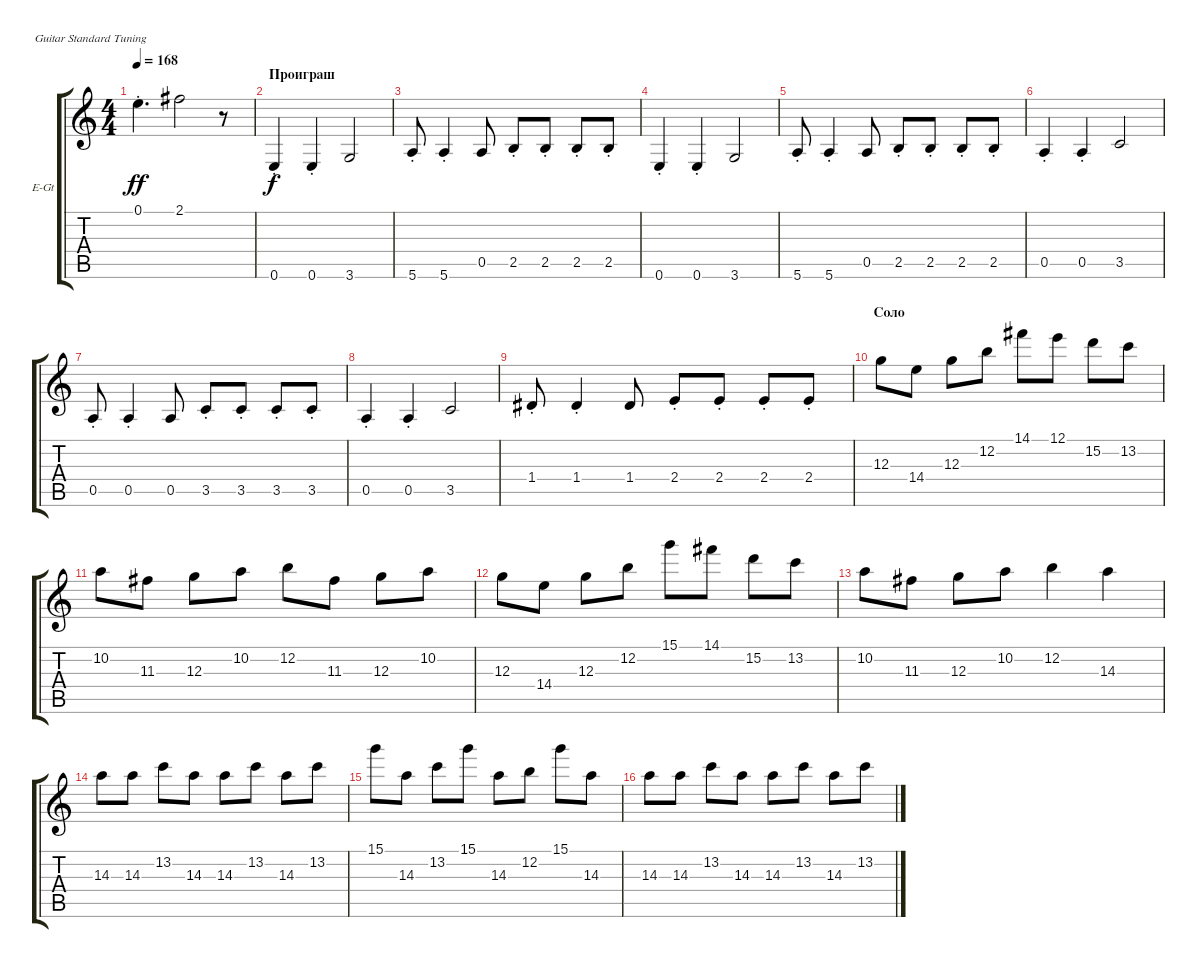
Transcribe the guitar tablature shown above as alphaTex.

\defaultSystemsLayout 4
\bracketExtendMode groupsimilarinstruments
\firstSystemTrackNameOrientation horizontal
\otherSystemsTrackNameOrientation horizontal
\track ("Г. Каспарян" "E-Gt") {instrument electricguitarclean}
\staff {score tabs}
\tuning (E4 B3 G3 D3 A2 E2)
\ts (4 4)
\tempo 168
\clef g2
\scale
0.333333
\ks c
0.1{st}.4{d dy ff} 2.1.2 r.8 |
\section ("" "Проиграш")
\scale
0.333333 0.6{st}.4{dy f} 0.6{st}.4 3.6.2 |
\scale
0.333333 5.6{st}.8 5.6{st}.4 0.5.8 2.5{st}.8 2.5{st}.8 2.5{st}.8 2.5{st}.8 |
\scale
0.333333 0.6{st}.4 0.6{st}.4 3.6.2 |
\scale
0.333333 5.6{st}.8 5.6{st}.4 0.5.8 2.5{st}.8 2.5{st}.8 2.5{st}.8 2.5{st}.8 |
\scale
0.333333 0.5{st}.4 0.5{st}.4 3.5.2 |
\scale
0.333333 0.5{st}.8 0.5{st}.4 0.5.8 3.5{st}.8 3.5{st}.8 3.5{st}.8 3.5{st}.8 |
\scale
0.333333 0.5{st}.4 0.5{st}.4 3.5.2 |
\scale
0.333333 1.4{st}.8 1.4{st}.4 1.4.8 2.4{st}.8 2.4{st}.8 2.4{st}.8 2.4{st}.8 |
\section ("" "Соло")
\scale
0.333333 12.3.8 14.4.8 12.3.8 12.2.8 14.1.8 12.1.8 15.2.8 13.2.8 |
\scale
0.333333 10.2.8 11.3.8 12.3.8 10.2.8 12.2.8 11.3.8 12.3.8 10.2.8 |
\scale
0.333333 12.3.8 14.4.8 12.3.8 12.2.8 15.1.8 14.1.8 15.2.8 13.2.8 |
\scale
0.333333 10.2.8 11.3.8 12.3.8 10.2.8 12.2.4 14.3.4 |
\scale
0.333333 14.3.8 14.3.8 13.2.8 14.3.8 14.3.8 13.2.8 14.3.8 13.2.8 |
\scale
0.333333 15.1.8 14.3.8 13.2.8 15.1.8 14.3.8 12.2.8 15.1.8 14.3.8 |
\scale
0.333333 14.3.8 14.3.8 13.2.8 14.3.8 14.3.8 13.2.8 14.3.8 13.2.8
